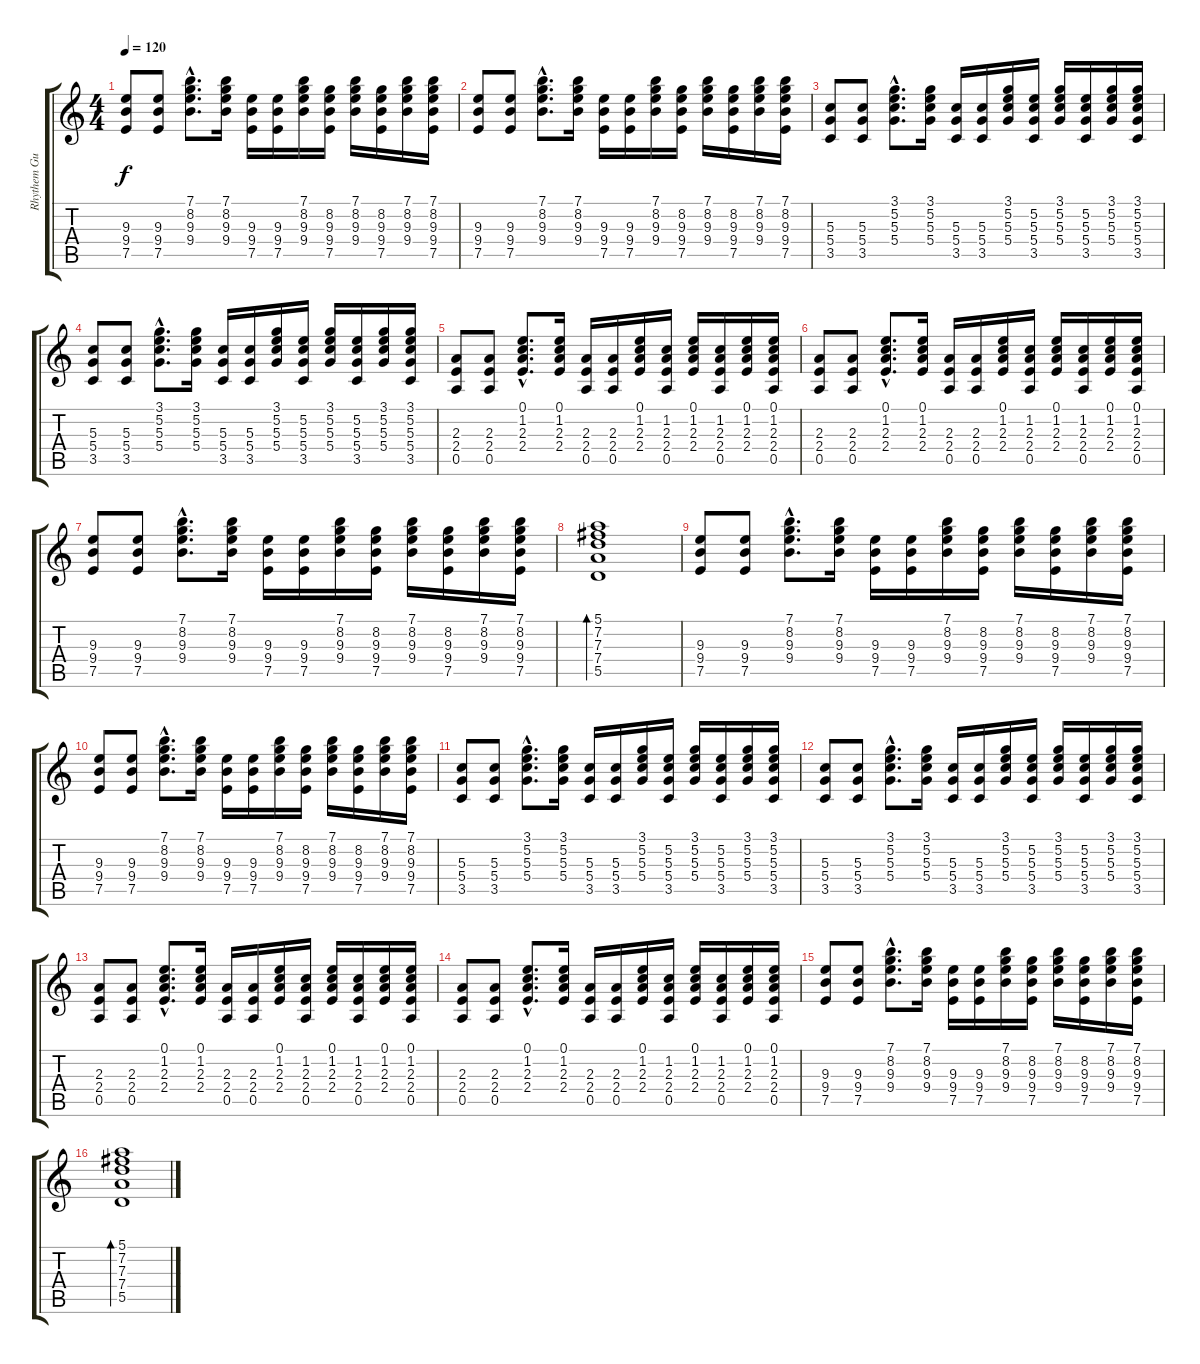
\track ("Rhythem Guit." "Rhythem Gu") {instrument acousticguitarsteel}
\staff {score tabs}
\tuning (E4 B3 G3 D3 A2 E2) {hide}
\ts (4 4)
\tempo 120
\clef g2
\ks c
(9.3 9.4 7.5).8{dy f} (9.3 9.4 7.5).8 (7.1{hac} 8.2{hac} 9.3{hac} 9.4{hac}).8{d} (7.1 8.2 9.3 9.4).16 (9.3 9.4 7.5).16 (9.3 9.4 7.5).16 (7.1 8.2 9.3 9.4).16 (8.2 9.3 9.4 7.5).16 (7.1 8.2 9.3 9.4).16 (8.2 9.3 9.4 7.5).16 (7.1 8.2 9.3 9.4).16 (7.1 8.2 9.3 9.4 7.5).16 |
(9.3 9.4 7.5).8 (9.3 9.4 7.5).8 (7.1{hac} 8.2{hac} 9.3{hac} 9.4{hac}).8{d} (7.1 8.2 9.3 9.4).16 (9.3 9.4 7.5).16 (9.3 9.4 7.5).16 (7.1 8.2 9.3 9.4).16 (8.2 9.3 9.4 7.5).16 (7.1 8.2 9.3 9.4).16 (8.2 9.3 9.4 7.5).16 (7.1 8.2 9.3 9.4).16 (7.1 8.2 9.3 9.4 7.5).16 |
(5.3 5.4 3.5).8 (5.3 5.4 3.5).8 (3.1{hac} 5.2{hac} 5.3{hac} 5.4{hac}).8{d} (3.1 5.2 5.3 5.4).16 (5.3 5.4 3.5).16 (5.3 5.4 3.5).16 (3.1 5.2 5.3 5.4).16 (5.2 5.3 5.4 3.5).16 (3.1 5.2 5.3 5.4).16 (5.2 5.3 5.4 3.5).16 (3.1 5.2 5.3 5.4).16 (3.1 5.2 5.3 5.4 3.5).16 |
(5.3 5.4 3.5).8 (5.3 5.4 3.5).8 (3.1{hac} 5.2{hac} 5.3{hac} 5.4{hac}).8{d} (3.1 5.2 5.3 5.4).16 (5.3 5.4 3.5).16 (5.3 5.4 3.5).16 (3.1 5.2 5.3 5.4).16 (5.2 5.3 5.4 3.5).16 (3.1 5.2 5.3 5.4).16 (5.2 5.3 5.4 3.5).16 (3.1 5.2 5.3 5.4).16 (3.1 5.2 5.3 5.4 3.5).16 |
(2.3 2.4 0.5).8 (2.3 2.4 0.5).8 (0.1{hac} 1.2{hac} 2.3{hac} 2.4{hac}).8{d} (0.1 1.2 2.3 2.4).16 (2.3 2.4 0.5).16 (2.3 2.4 0.5).16 (0.1 1.2 2.3 2.4).16 (1.2 2.3 2.4 0.5).16 (0.1 1.2 2.3 2.4).16 (1.2 2.3 2.4 0.5).16 (0.1 1.2 2.3 2.4).16 (0.1 1.2 2.3 2.4 0.5).16 |
(2.3 2.4 0.5).8 (2.3 2.4 0.5).8 (0.1{hac} 1.2{hac} 2.3{hac} 2.4{hac}).8{d} (0.1 1.2 2.3 2.4).16 (2.3 2.4 0.5).16 (2.3 2.4 0.5).16 (0.1 1.2 2.3 2.4).16 (1.2 2.3 2.4 0.5).16 (0.1 1.2 2.3 2.4).16 (1.2 2.3 2.4 0.5).16 (0.1 1.2 2.3 2.4).16 (0.1 1.2 2.3 2.4 0.5).16 |
(9.3 9.4 7.5).8 (9.3 9.4 7.5).8 (7.1{hac} 8.2{hac} 9.3{hac} 9.4{hac}).8{d} (7.1 8.2 9.3 9.4).16 (9.3 9.4 7.5).16 (9.3 9.4 7.5).16 (7.1 8.2 9.3 9.4).16 (8.2 9.3 9.4 7.5).16 (7.1 8.2 9.3 9.4).16 (8.2 9.3 9.4 7.5).16 (7.1 8.2 9.3 9.4).16 (7.1 8.2 9.3 9.4 7.5).16 |
(5.1 7.2 7.3 7.4 5.5).1{bd 30} |
(9.3 9.4 7.5).8 (9.3 9.4 7.5).8 (7.1{hac} 8.2{hac} 9.3{hac} 9.4{hac}).8{d} (7.1 8.2 9.3 9.4).16 (9.3 9.4 7.5).16 (9.3 9.4 7.5).16 (7.1 8.2 9.3 9.4).16 (8.2 9.3 9.4 7.5).16 (7.1 8.2 9.3 9.4).16 (8.2 9.3 9.4 7.5).16 (7.1 8.2 9.3 9.4).16 (7.1 8.2 9.3 9.4 7.5).16 |
(9.3 9.4 7.5).8 (9.3 9.4 7.5).8 (7.1{hac} 8.2{hac} 9.3{hac} 9.4{hac}).8{d} (7.1 8.2 9.3 9.4).16 (9.3 9.4 7.5).16 (9.3 9.4 7.5).16 (7.1 8.2 9.3 9.4).16 (8.2 9.3 9.4 7.5).16 (7.1 8.2 9.3 9.4).16 (8.2 9.3 9.4 7.5).16 (7.1 8.2 9.3 9.4).16 (7.1 8.2 9.3 9.4 7.5).16 |
(5.3 5.4 3.5).8 (5.3 5.4 3.5).8 (3.1{hac} 5.2{hac} 5.3{hac} 5.4{hac}).8{d} (3.1 5.2 5.3 5.4).16 (5.3 5.4 3.5).16 (5.3 5.4 3.5).16 (3.1 5.2 5.3 5.4).16 (5.2 5.3 5.4 3.5).16 (3.1 5.2 5.3 5.4).16 (5.2 5.3 5.4 3.5).16 (3.1 5.2 5.3 5.4).16 (3.1 5.2 5.3 5.4 3.5).16 |
(5.3 5.4 3.5).8 (5.3 5.4 3.5).8 (3.1{hac} 5.2{hac} 5.3{hac} 5.4{hac}).8{d} (3.1 5.2 5.3 5.4).16 (5.3 5.4 3.5).16 (5.3 5.4 3.5).16 (3.1 5.2 5.3 5.4).16 (5.2 5.3 5.4 3.5).16 (3.1 5.2 5.3 5.4).16 (5.2 5.3 5.4 3.5).16 (3.1 5.2 5.3 5.4).16 (3.1 5.2 5.3 5.4 3.5).16 |
(2.3 2.4 0.5).8 (2.3 2.4 0.5).8 (0.1{hac} 1.2{hac} 2.3{hac} 2.4{hac}).8{d} (0.1 1.2 2.3 2.4).16 (2.3 2.4 0.5).16 (2.3 2.4 0.5).16 (0.1 1.2 2.3 2.4).16 (1.2 2.3 2.4 0.5).16 (0.1 1.2 2.3 2.4).16 (1.2 2.3 2.4 0.5).16 (0.1 1.2 2.3 2.4).16 (0.1 1.2 2.3 2.4 0.5).16 |
(2.3 2.4 0.5).8 (2.3 2.4 0.5).8 (0.1{hac} 1.2{hac} 2.3{hac} 2.4{hac}).8{d} (0.1 1.2 2.3 2.4).16 (2.3 2.4 0.5).16 (2.3 2.4 0.5).16 (0.1 1.2 2.3 2.4).16 (1.2 2.3 2.4 0.5).16 (0.1 1.2 2.3 2.4).16 (1.2 2.3 2.4 0.5).16 (0.1 1.2 2.3 2.4).16 (0.1 1.2 2.3 2.4 0.5).16 |
(9.3 9.4 7.5).8 (9.3 9.4 7.5).8 (7.1{hac} 8.2{hac} 9.3{hac} 9.4{hac}).8{d} (7.1 8.2 9.3 9.4).16 (9.3 9.4 7.5).16 (9.3 9.4 7.5).16 (7.1 8.2 9.3 9.4).16 (8.2 9.3 9.4 7.5).16 (7.1 8.2 9.3 9.4).16 (8.2 9.3 9.4 7.5).16 (7.1 8.2 9.3 9.4).16 (7.1 8.2 9.3 9.4 7.5).16 |
(5.1 7.2 7.3 7.4 5.5).1{bd 30}
